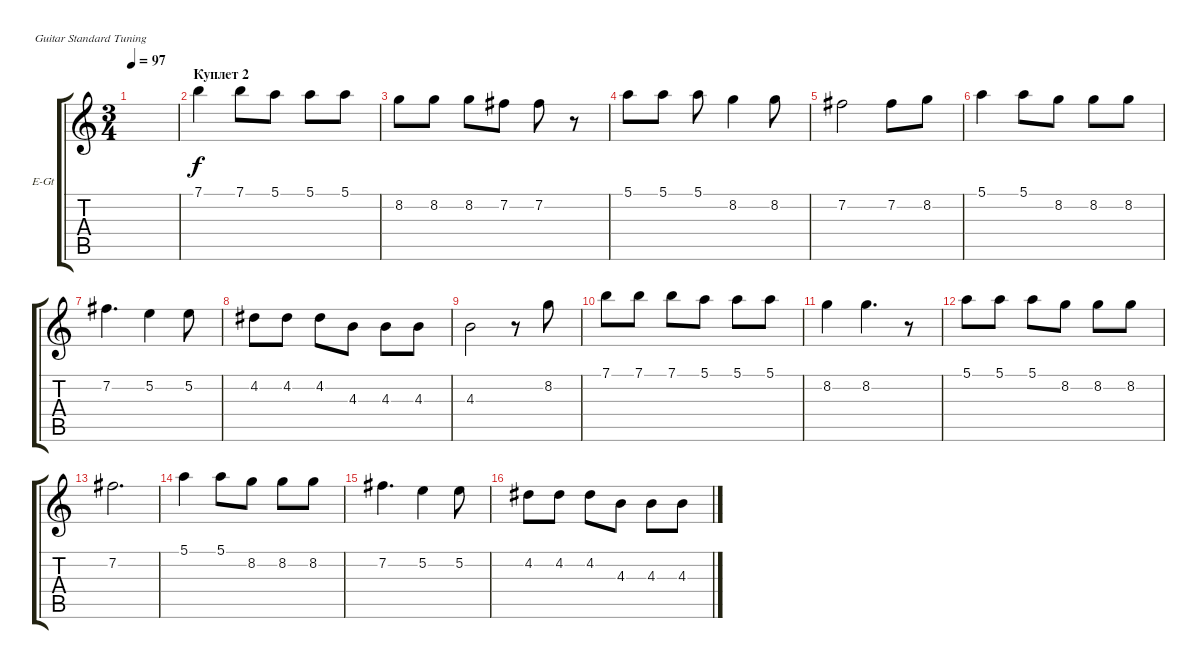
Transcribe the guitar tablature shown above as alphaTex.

\defaultSystemsLayout 4
\bracketExtendMode groupsimilarinstruments
\firstSystemTrackNameOrientation horizontal
\otherSystemsTrackNameOrientation horizontal
\track ("В. Бутусов (Вокал)" "E-Gt") {instrument electricguitarclean}
\staff {score tabs}
\tuning (E4 B3 G3 D3 A2 E2)
\ts (3 4)
\tempo 97
\clef g2
\ks c
|
\section ("" "Куплет 2")
7.1.4 7.1.8 5.1.8 5.1.8 5.1.8 |
8.2.8 8.2.8 8.2.8 7.2.8 7.2.8 r.8 |
5.1.8 5.1.8 5.1.8 8.2.4 8.2.8 |
7.2.2 7.2.8 8.2.8 |
5.1.4 5.1.8 8.2.8 8.2.8 8.2.8 |
7.2.4{d} 5.2.4 5.2.8 |
4.2.8 4.2.8 4.2.8 4.3.8 4.3.8 4.3.8 |
4.3.2 r.8 8.2.8 |
7.1.8 7.1.8 7.1.8 5.1.8 5.1.8 5.1.8 |
8.2.4 8.2.4{d} r.8 |
5.1.8 5.1.8 5.1.8 8.2.8 8.2.8 8.2.8 |
7.2.2{d} |
5.1.4 5.1.8 8.2.8 8.2.8 8.2.8 |
7.2.4{d} 5.2.4 5.2.8 |
4.2.8 4.2.8 4.2.8 4.3.8 4.3.8 4.3.8
